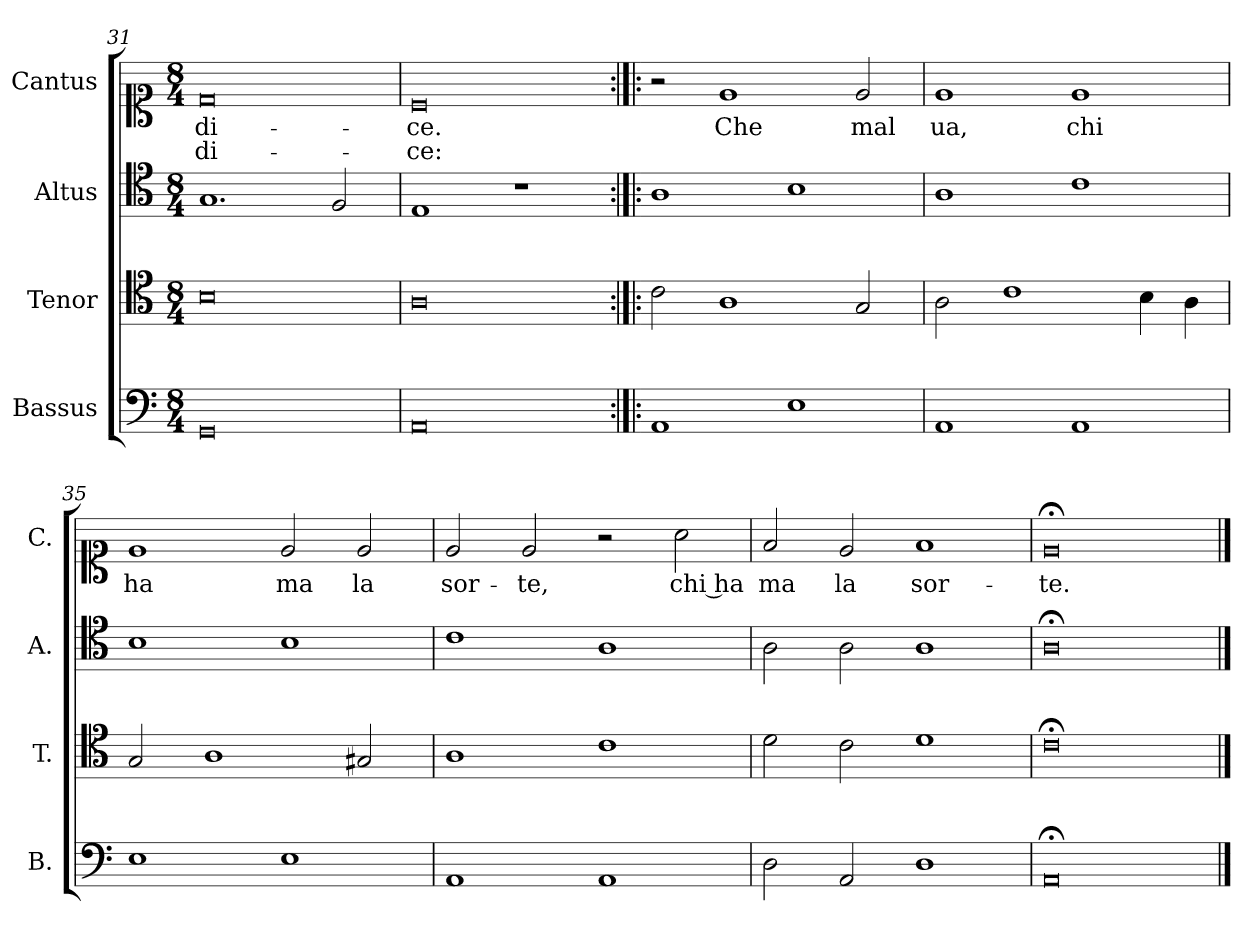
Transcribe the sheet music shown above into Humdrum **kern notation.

**kern	**kern	**kern	**kern	**text	**text
*part4	*part3	*part2	*part1	*part1	*part1
*staff4	*staff3	*staff2	*staff1	*staff1	*staff1
*I"Bassus	*I"Tenor	*I"Altus	*I"Cantus	*	*
*I'B.	*I'T.	*I'A.	*I'C.	*	*
*clefF4	*clefC4	*clefC4	*clefC1	*	*
*k[]	*k[]	*k[]	*k[]	*	*
*M8/4	*M8/4	*M8/4	*M8/4	*	*
=31	=31	=31	=31	=31	=31
!	!	!	!	!LO:LY:b	!LO:LY:b
0GG	0B	1.G	0d	-di-	di-
.	.	2F/	.	.	.
=32	=32	=32	=32	=32	=32
!	!	!	!	!LO:LY:b	!LO:LY:b
0AA	0A	1E	0c	-ce.	-ce:
.	.	1r	.	.	.
=33:|!|:	=33:|!|:	=33:|!|:	=33:|!|:	=33:|!|:	=33:|!|:
1AA	2c\	1A	2r	.	.
!	!	!	!	!LO:LY:b	!
.	1A	.	1e	Che	.
1E	.	1B	.	.	.
!	!	!	!	!LO:LY:b	!
.	2G/	.	2e/	mal	.
=34	=34	=34	=34	=34	=34
!	!	!	!	!LO:LY:b	!
1AA	2A\	1A	1e	ua,	.
.	1c	.	.	.	.
!	!	!	!	!LO:LY:b	!
1AA	.	1c	1e	chi	.
.	4B\	.	.	.	.
.	4A\	.	.	.	.
!!LO:LB:g=z
=35	=35	=35	=35	=35	=35
!	!	!	!	!LO:LY:b	!
1E	2G/	1B	1e	ha	.
.	1A	.	.	.	.
!	!	!	!	!LO:LY:b	!
1E	.	1B	2e/	ma	.
!	!	!	!	!LO:LY:b	!
.	2G#X/	.	2e/	la	.
=36	=36	=36	=36	=36	=36
!	!	!	!	!LO:LY:b	!
1AA	1A	1c	2e/	sor-	.
!	!	!	!	!LO:LY:b	!
.	.	.	2e/	-te,	.
1AA	1c	1A	2r	.	.
!	!	!	!	!LO:LY:b	!
.	.	.	2a\	chi ha	.
=37	=37	=37	=37	=37	=37
!	!	!	!	!LO:LY:b	!
2D\	2d\	2A\	2f/	ma	.
!	!	!	!	!LO:LY:b	!
2AA/	2c\	2A\	2e/	la	.
!	!	!	!	!LO:LY:b	!
1D	1d	1A	1f	sor-	.
=38	=38	=38	=38	=38	=38
!	!	!	!	!LO:LY:b	!
0AA;<	0c;<	0A;<	0e;<	-te.	.
==	==	==	==	==	==
*-	*-	*-	*-	*-	*-
